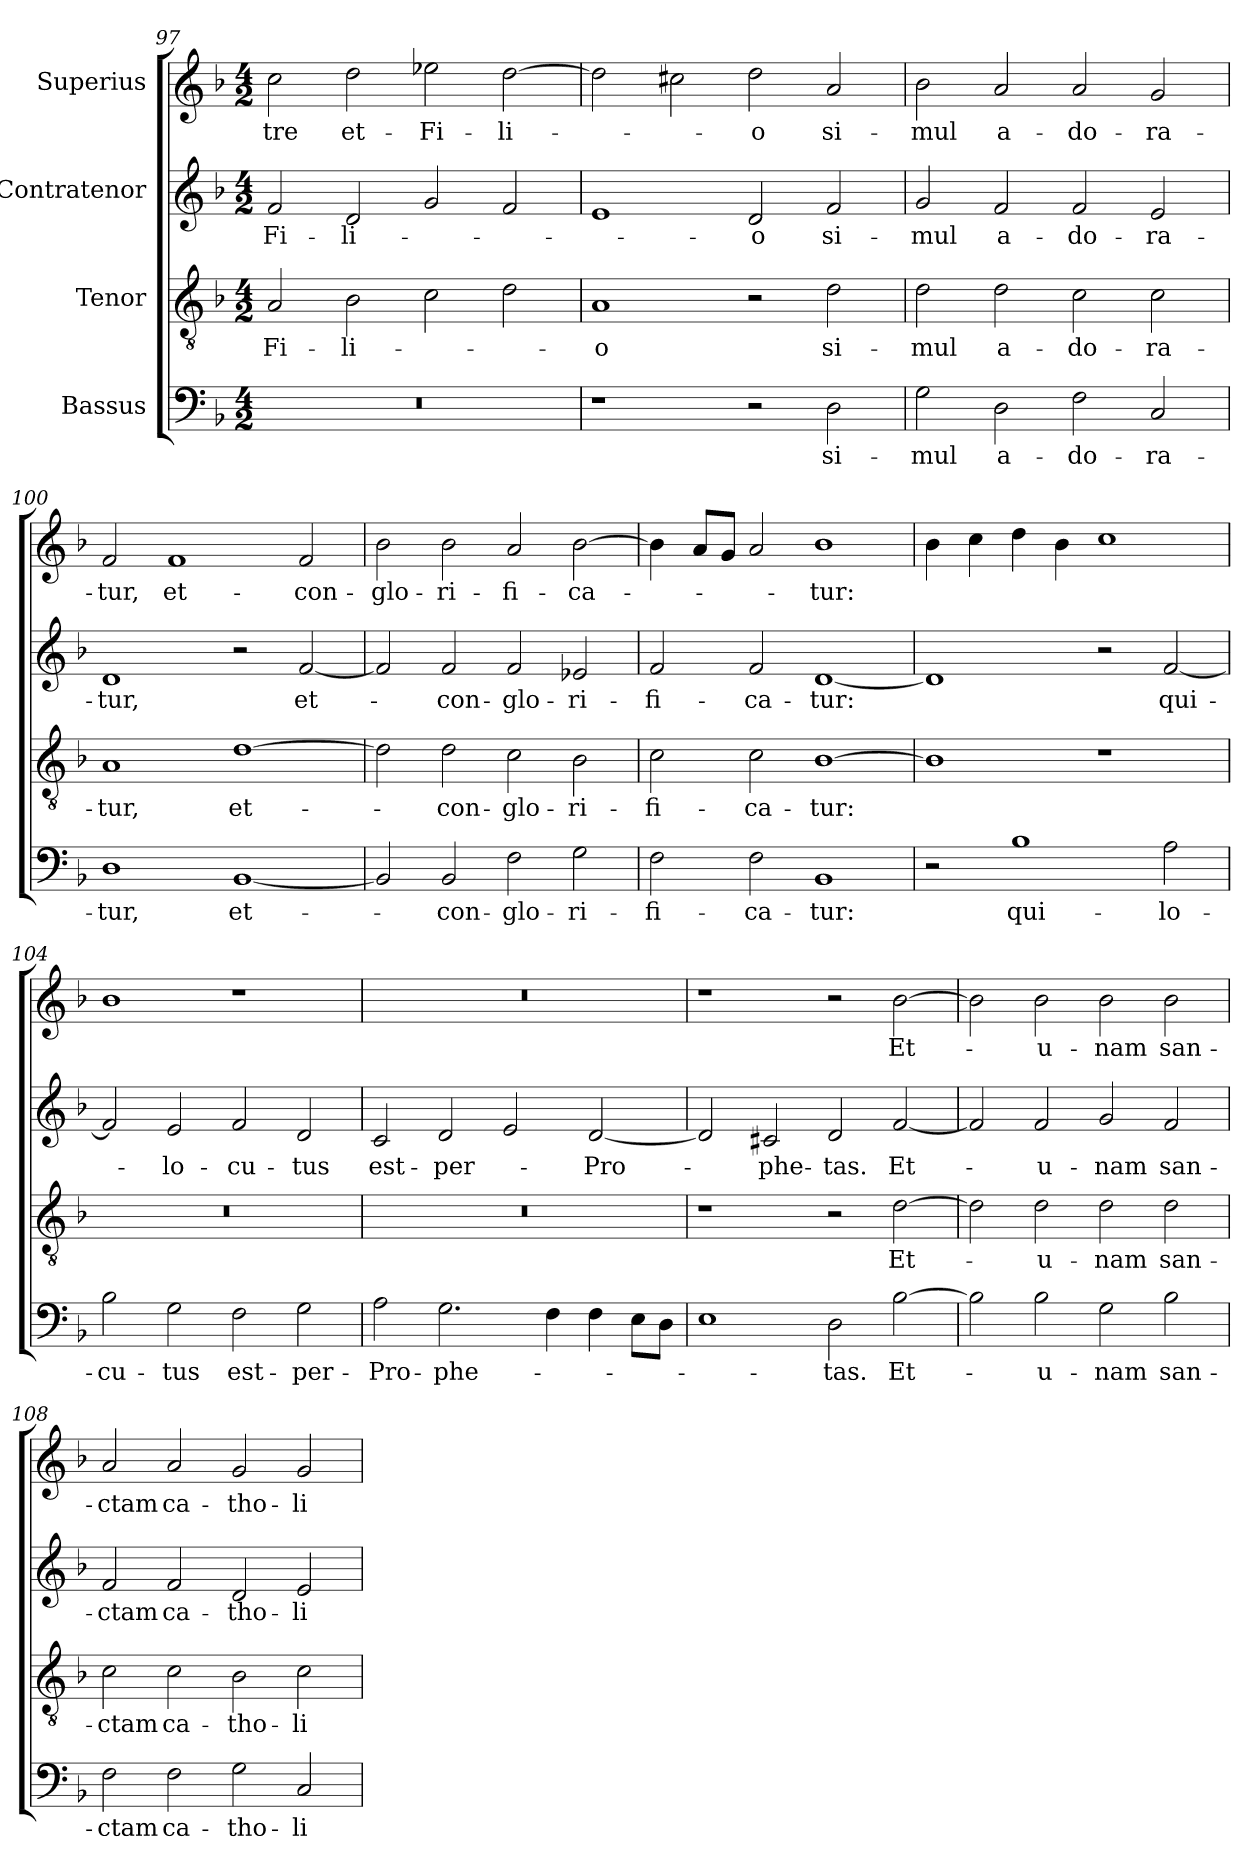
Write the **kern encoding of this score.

**kern	**text	**kern	**text	**kern	**text	**kern	**text
*part4	*part4	*part3	*part3	*part2	*part2	*part1	*part1
*staff4	*staff4	*staff3	*staff3	*staff2	*staff2	*staff1	*staff1
*I"Bassus	*	*I"Tenor	*	*I"Contratenor	*	*I"Superius	*
*clefF4	*	*clefGv2	*	*clefG2	*	*clefG2	*
*k[b-]	*	*k[b-]	*	*k[b-]	*	*k[b-]	*
*M4/2	*	*M4/2	*	*M4/2	*	*M4/2	*
=97	=97	=97	=97	=97	=97	=97	=97
0r	.	2A/	Fi-	2f/	Fi-	2cc\	-tre
.	.	2B-\	-li-	2d/	-li-	2dd\	et-
.	.	2c\	.	2g/	.	2ee-X\	Fi-
.	.	2d\	.	2f/	.	[2dd\	-li-
=98	=98	=98	=98	=98	=98	=98	=98
1r	.	1A/	-o	1e/	.	2dd\]	.
.	.	.	.	.	.	2cc#X\	.
2r	.	2r	.	2d/	-o	2dd\	-o
2D\	si-	2d\	si-	2f/	si-	2a/	si-
=99	=99	=99	=99	=99	=99	=99	=99
2G\	-mul	2d\	-mul	2g/	-mul	2b-\	-mul
2D\	a-	2d\	a-	2f/	a-	2a/	a-
2F\	-do-	2c\	-do-	2f/	-do-	2a/	-do-
2C/	-ra-	2c\	-ra-	2e/	-ra-	2g/	-ra-
=100	=100	=100	=100	=100	=100	=100	=100
1D\	-tur,	1A/	-tur,	1d/	-tur,	2f/	-tur,
.	.	.	.	.	.	1f/	et-
[1BB-/	et-	[1d\	et-	2r	.	.	.
.	.	.	.	[2f/	et-	2f/	con-
=101	=101	=101	=101	=101	=101	=101	=101
2BB-/]	.	2d\]	.	2f/]	.	2b-\	-glo-
2BB-/	con-	2d\	con-	2f/	con-	2b-\	-ri-
2F\	-glo-	2c\	-glo-	2f/	-glo-	2a/	-fi-
2G\	-ri-	2B-\	-ri-	2e-X/	-ri-	[2b-\	-ca-
=102	=102	=102	=102	=102	=102	=102	=102
2F\	-fi-	2c\	-fi-	2f/	-fi-	4b-\]	.
.	.	.	.	.	.	8a/L	.
.	.	.	.	.	.	8g/J	.
2F\	-ca-	2c\	-ca-	2f/	-ca-	2a/	.
1BB-/	-tur:	[1B-\	-tur:	[1d/	-tur:	1b-\	-tur:
=103	=103	=103	=103	=103	=103	=103	=103
2r	.	1B-\]	.	1d/]	.	4b-\	.
.	.	.	.	.	.	4cc\	.
1B-\	qui-	.	.	.	.	4dd\	.
.	.	.	.	.	.	4b-\	.
.	.	1r	.	2r	.	1cc\	.
2A\	lo-	.	.	[2f/	qui-	.	.
=104	=104	=104	=104	=104	=104	=104	=104
2B-\	-cu-	0r	.	2f/]	.	1b-\	.
2G\	-tus	.	.	2e/	lo-	.	.
2F\	est-	.	.	2f/	-cu-	1r	.
2G\	per-	.	.	2d/	-tus	.	.
=105	=105	=105	=105	=105	=105	=105	=105
2A\	Pro-	0r	.	2c/	est-	0r	.
2.G\	-phe-	.	.	2d/	per-	.	.
.	.	.	.	2e/	.	.	.
4F\	.	.	.	.	.	.	.
4F\	.	.	.	[2d/	Pro-	.	.
8E\L	.	.	.	.	.	.	.
8D\J	.	.	.	.	.	.	.
=106	=106	=106	=106	=106	=106	=106	=106
1E\	.	1r	.	2d/]	.	1r	.
.	.	.	.	2c#X/	-phe-	.	.
2D\	-tas.	2r	.	2d/	-tas.	2r	.
[2B-\	Et-	[2d\	Et-	[2f/	Et-	[2b-\	Et-
=107	=107	=107	=107	=107	=107	=107	=107
2B-\]	.	2d\]	.	2f/]	.	2b-\]	.
2B-\	u-	2d\	u-	2f/	u-	2b-\	u-
2G\	-nam	2d\	-nam	2g/	-nam	2b-\	-nam
2B-\	san-	2d\	san-	2f/	san-	2b-\	san-
=108	=108	=108	=108	=108	=108	=108	=108
2F\	-ctam	2c\	-ctam	2f/	-ctam	2a/	-ctam
2F\	ca-	2c\	ca-	2f/	ca-	2a/	ca-
2G\	-tho-	2B-\	-tho-	2d/	-tho-	2g/	-tho-
2C/	-li-	2c\	-li-	2e/	-li-	2g/	-li-
=	=	=	=	=	=	=	=
*-	*-	*-	*-	*-	*-	*-	*-
